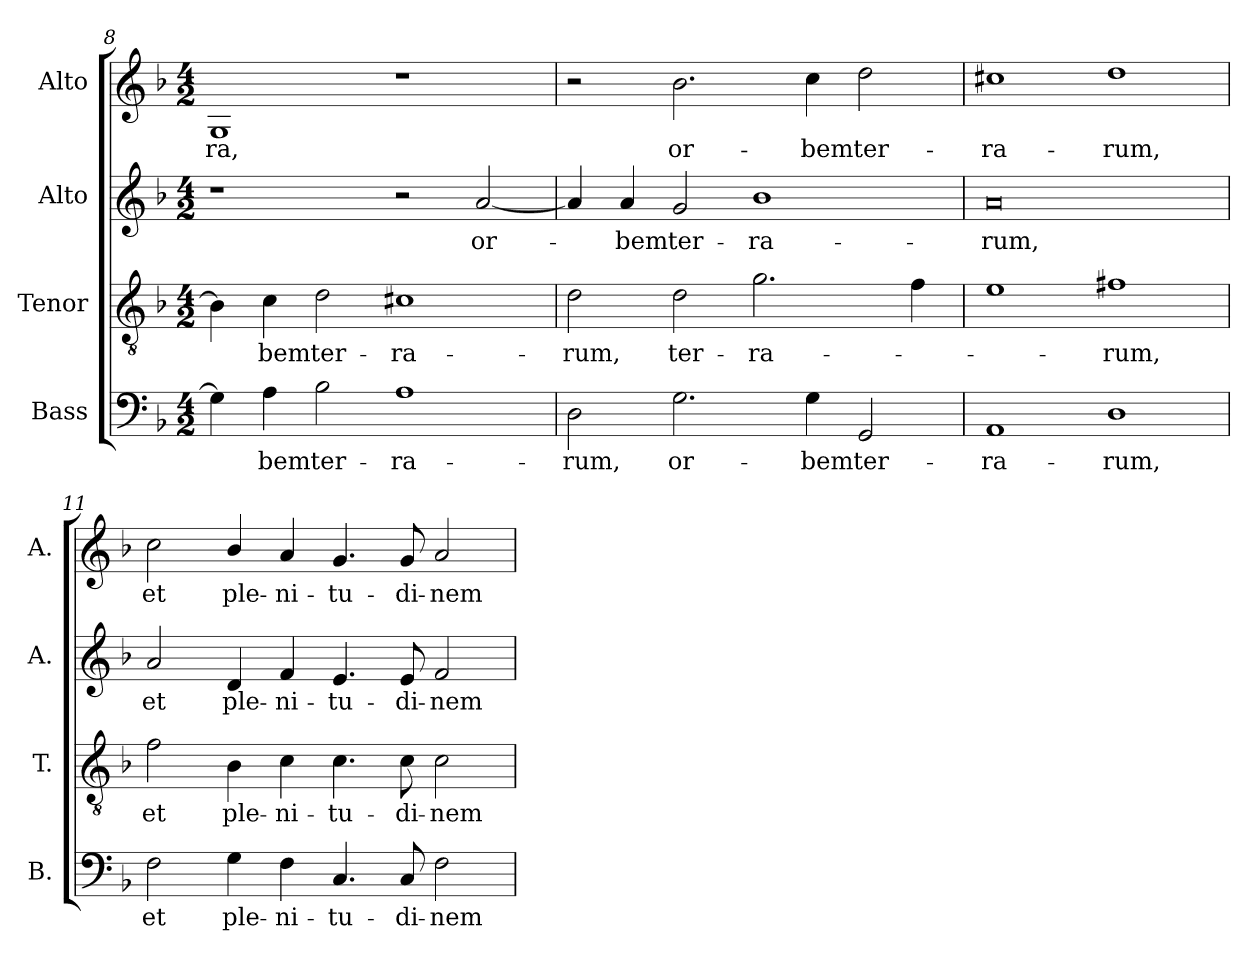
**kern	**text	**kern	**text	**kern	**text	**kern	**text
*part4	*part4	*part3	*part3	*part2	*part2	*part1	*part1
*staff4	*staff4	*staff3	*staff3	*staff2	*staff2	*staff1	*staff1
*I"Bass	*	*I"Tenor	*	*I"Alto	*	*I"Alto	*
*I'B.	*	*I'T.	*	*I'A.	*	*I'A.	*
*clefF4	*	*clefGv2	*	*clefG2	*	*clefG2	*
*	*	*ITrd7c12	*	*	*	*	*
*k[b-]	*	*k[b-]	*	*k[b-]	*	*k[b-]	*
*F:	*	*F:	*	*F:	*	*F:	*
*M4/2	*	*M4/2	*	*M4/2	*	*M4/2	*
=8	=8	=8	=8	=8	=8	=8	=8
!	!	!	!	!	!	!	!LO:LY:b:color=#000000
4Gi\]	.	4BB-i\]	.	1r	.	1Gi	-ra,
!	!LO:LY:b:color=#000000	!	!	!	!	!	!
!	!	!	!LO:LY:b:color=#000000	!	!	!	!
4Ai\	-bem	4Ci\	-bem	.	.	.	.
!	!LO:LY:b:color=#000000	!	!	!	!	!	!
!	!	!	!LO:LY:b:color=#000000	!	!	!	!
2B-i\	ter-	2Di\	ter-	.	.	.	.
!	!LO:LY:b:color=#000000	!	!	!	!	!	!
!	!	!	!LO:LY:b:color=#000000	!	!	!	!
1Ai	-ra-	1C#Xi	-ra-	2r	.	1r	.
!	!	!	!	!	!LO:LY:b:color=#000000	!	!
.	.	.	.	[2ai/	or-	.	.
!!LO:LB:g=z
=9	=9	=9	=9	=9	=9	=9	=9
!	!LO:LY:b:color=#000000	!	!	!	!	!	!
!	!	!	!LO:LY:b:color=#000000	!	!	!	!
2Di\	-rum,	2Di\	-rum,	4ai/]	.	2r	.
!	!	!	!	!	!LO:LY:b:color=#000000	!	!
.	.	.	.	4ai/	-bem	.	.
!	!LO:LY:b:color=#000000	!	!	!	!	!	!
!	!	!	!LO:LY:b:color=#000000	!	!	!	!
!	!	!	!	!	!LO:LY:b:color=#000000	!	!
!	!	!	!	!	!	!	!LO:LY:b:color=#000000
2.Gi\	or-	2Di\	ter-	2gi/	ter-	2.b-i\	or-
!	!	!	!LO:LY:b:color=#000000	!	!	!	!
!	!	!	!	!	!LO:LY:b:color=#000000	!	!
.	.	2.Gi\	-ra-	1b-i	-ra-	.	.
!	!LO:LY:b:color=#000000	!	!	!	!	!	!
!	!	!	!	!	!	!	!LO:LY:b:color=#000000
4Gi\	-bem	.	.	.	.	4cci\	-bem
!	!LO:LY:b:color=#000000	!	!	!	!	!	!
!	!	!	!	!	!	!	!LO:LY:b:color=#000000
2GGi/	ter-	.	.	.	.	2ddi\	ter-
.	.	4Fi\	.	.	.	.	.
=10	=10	=10	=10	=10	=10	=10	=10
!	!LO:LY:b:color=#000000	!	!	!	!	!	!
!	!	!	!	!	!LO:LY:b:color=#000000	!	!
!	!	!	!	!	!	!	!LO:LY:b:color=#000000
1AAi	-ra-	1Ei	.	0ai	-rum,	1cc#Xi	-ra-
!	!LO:LY:b:color=#000000	!	!	!	!	!	!
!	!	!	!LO:LY:b:color=#000000	!	!	!	!
!	!	!	!	!	!	!	!LO:LY:b:color=#000000
1Di	-rum,	1F#Xi	-rum,	.	.	1ddi	-rum,
=11	=11	=11	=11	=11	=11	=11	=11
!	!LO:LY:b:color=#000000	!	!	!	!	!	!
!	!	!	!LO:LY:b:color=#000000	!	!	!	!
!	!	!	!	!	!LO:LY:b:color=#000000	!	!
!	!	!	!	!	!	!	!LO:LY:b:color=#000000
2Fi\	et	2Fi\	et	2ai/	et	2cci\	et
!	!LO:LY:b:color=#000000	!	!	!	!	!	!
!	!	!	!LO:LY:b:color=#000000	!	!	!	!
!	!	!	!	!	!LO:LY:b:color=#000000	!	!
!	!	!	!	!	!	!	!LO:LY:b:color=#000000
4Gi\	ple-	4BB-i\	ple-	4di/	ple-	4b-i/	ple-
!	!LO:LY:b:color=#000000	!	!	!	!	!	!
!	!	!	!LO:LY:b:color=#000000	!	!	!	!
!	!	!	!	!	!LO:LY:b:color=#000000	!	!
!	!	!	!	!	!	!	!LO:LY:b:color=#000000
4Fi\	-ni-	4Ci\	-ni-	4fi/	-ni-	4ai/	-ni-
!	!LO:LY:b:color=#000000	!	!	!	!	!	!
!	!	!	!LO:LY:b:color=#000000	!	!	!	!
!	!	!	!	!	!LO:LY:b:color=#000000	!	!
!	!	!	!	!	!	!	!LO:LY:b:color=#000000
4.Ci/	-tu-	4.Ci\	-tu-	4.ei/	-tu-	4.gi/	-tu-
!	!LO:LY:b:color=#000000	!	!	!	!	!	!
!	!	!	!LO:LY:b:color=#000000	!	!	!	!
!	!	!	!	!	!LO:LY:b:color=#000000	!	!
!	!	!	!	!	!	!	!LO:LY:b:color=#000000
8Ci/	-di-	8Ci\	-di-	8ei/	-di-	8gi/	-di-
!	!LO:LY:b:color=#000000	!	!	!	!	!	!
!	!	!	!LO:LY:b:color=#000000	!	!	!	!
!	!	!	!	!	!LO:LY:b:color=#000000	!	!
!	!	!	!	!	!	!	!LO:LY:b:color=#000000
2Fi\	-nem	2Ci\	-nem	2fi/	-nem	2ai/	-nem
=	=	=	=	=	=	=	=
*-	*-	*-	*-	*-	*-	*-	*-
